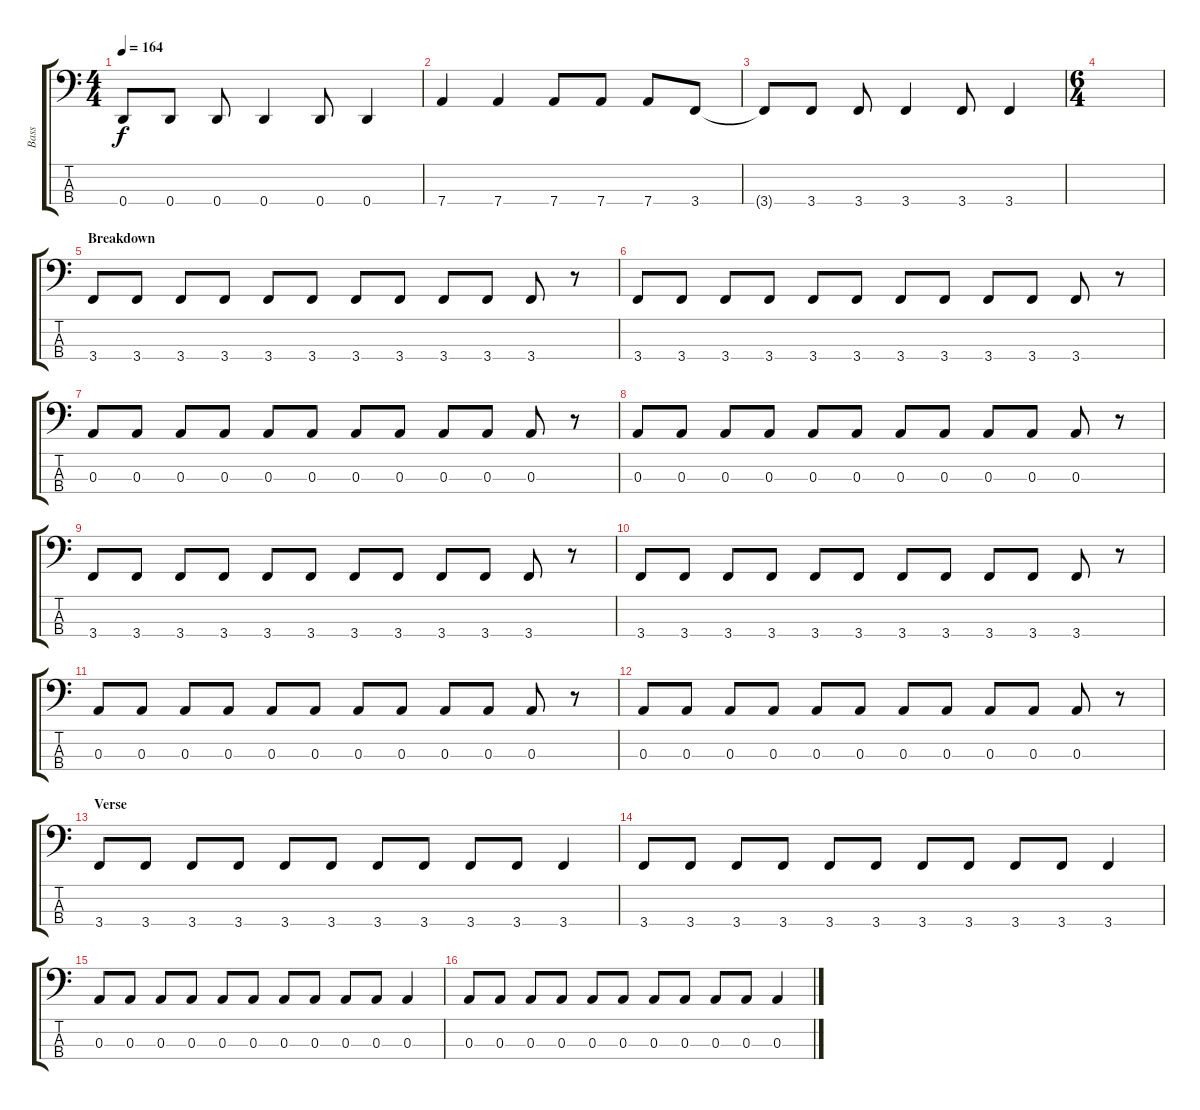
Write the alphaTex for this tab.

\track ("Bass" "Bass") {instrument acousticbass}
\staff {score tabs}
\tuning (G2 D2 A1 D1) {hide}
\ts (4 4)
\tempo 164
\clef f4
\ks c
0.4{t}.8{dy f} 0.4.8 0.4.8 0.4.4 0.4.8 0.4.4 |
7.4.4 7.4.4 7.4.8 7.4.8 7.4.8 3.4.8 |
3.4{t}.8 3.4.8 3.4.8 3.4.4 3.4.8 3.4.4 |
\ts (6 4)
|
\section ("" "Breakdown")
3.4.8 3.4.8 3.4.8 3.4.8 3.4.8 3.4.8 3.4.8 3.4.8 3.4.8 3.4.8 3.4.8 r.8 |
3.4.8 3.4.8 3.4.8 3.4.8 3.4.8 3.4.8 3.4.8 3.4.8 3.4.8 3.4.8 3.4.8 r.8 |
0.3.8 0.3.8 0.3.8 0.3.8 0.3.8 0.3.8 0.3.8 0.3.8 0.3.8 0.3.8 0.3.8 r.8 |
0.3.8 0.3.8 0.3.8 0.3.8 0.3.8 0.3.8 0.3.8 0.3.8 0.3.8 0.3.8 0.3.8 r.8 |
3.4.8 3.4.8 3.4.8 3.4.8 3.4.8 3.4.8 3.4.8 3.4.8 3.4.8 3.4.8 3.4.8 r.8 |
3.4.8 3.4.8 3.4.8 3.4.8 3.4.8 3.4.8 3.4.8 3.4.8 3.4.8 3.4.8 3.4.8 r.8 |
0.3.8 0.3.8 0.3.8 0.3.8 0.3.8 0.3.8 0.3.8 0.3.8 0.3.8 0.3.8 0.3.8 r.8 |
0.3.8 0.3.8 0.3.8 0.3.8 0.3.8 0.3.8 0.3.8 0.3.8 0.3.8 0.3.8 0.3.8 r.8 |
\section ("" "Verse")
3.4.8 3.4.8 3.4.8 3.4.8 3.4.8 3.4.8 3.4.8 3.4.8 3.4.8 3.4.8 3.4.4 |
3.4.8 3.4.8 3.4.8 3.4.8 3.4.8 3.4.8 3.4.8 3.4.8 3.4.8 3.4.8 3.4.4 |
0.3.8 0.3.8 0.3.8 0.3.8 0.3.8 0.3.8 0.3.8 0.3.8 0.3.8 0.3.8 0.3.4 |
0.3.8 0.3.8 0.3.8 0.3.8 0.3.8 0.3.8 0.3.8 0.3.8 0.3.8 0.3.8 0.3.4
